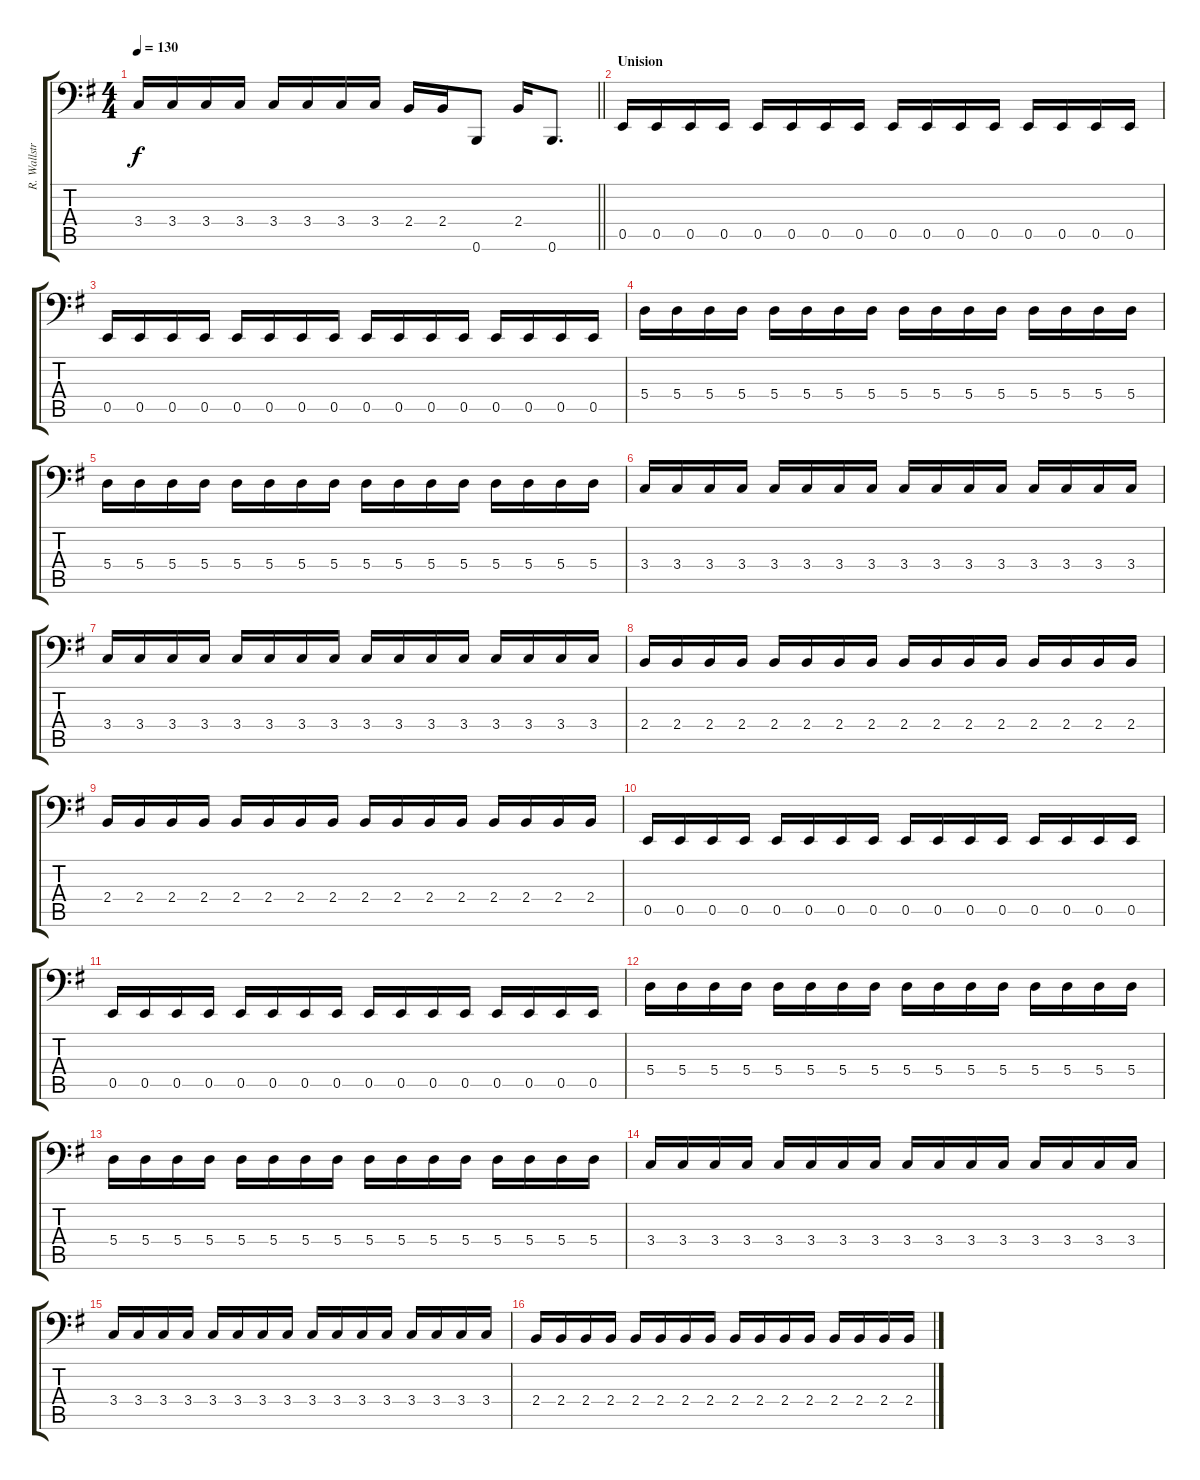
\track ("R. Wallström (Bass)" "R. Wallstr") {instrument electricbassfinger}
\staff {score tabs}
\tuning (C3 G2 D2 A1 E1 B0) {hide}
\ts (4 4)
\tempo 130
\clef f4
\barLineRight lightlight
\ks eminor
3.4.16{dy f} 3.4.16 3.4.16 3.4.16 3.4.16 3.4.16 3.4.16 3.4.16 2.4.16 2.4.16 0.6.8 2.4.16 0.6.8{d} |
\section ("" "Unision")
0.5.16 0.5.16 0.5.16 0.5.16 0.5.16 0.5.16 0.5.16 0.5.16 0.5.16 0.5.16 0.5.16 0.5.16 0.5.16 0.5.16 0.5.16 0.5.16 |
0.5.16 0.5.16 0.5.16 0.5.16 0.5.16 0.5.16 0.5.16 0.5.16 0.5.16 0.5.16 0.5.16 0.5.16 0.5.16 0.5.16 0.5.16 0.5.16 |
5.4.16 5.4.16 5.4.16 5.4.16 5.4.16 5.4.16 5.4.16 5.4.16 5.4.16 5.4.16 5.4.16 5.4.16 5.4.16 5.4.16 5.4.16 5.4.16 |
5.4.16 5.4.16 5.4.16 5.4.16 5.4.16 5.4.16 5.4.16 5.4.16 5.4.16 5.4.16 5.4.16 5.4.16 5.4.16 5.4.16 5.4.16 5.4.16 |
3.4.16 3.4.16 3.4.16 3.4.16 3.4.16 3.4.16 3.4.16 3.4.16 3.4.16 3.4.16 3.4.16 3.4.16 3.4.16 3.4.16 3.4.16 3.4.16 |
3.4.16 3.4.16 3.4.16 3.4.16 3.4.16 3.4.16 3.4.16 3.4.16 3.4.16 3.4.16 3.4.16 3.4.16 3.4.16 3.4.16 3.4.16 3.4.16 |
2.4.16 2.4.16 2.4.16 2.4.16 2.4.16 2.4.16 2.4.16 2.4.16 2.4.16 2.4.16 2.4.16 2.4.16 2.4.16 2.4.16 2.4.16 2.4.16 |
2.4.16 2.4.16 2.4.16 2.4.16 2.4.16 2.4.16 2.4.16 2.4.16 2.4.16 2.4.16 2.4.16 2.4.16 2.4.16 2.4.16 2.4.16 2.4.16 |
0.5.16 0.5.16 0.5.16 0.5.16 0.5.16 0.5.16 0.5.16 0.5.16 0.5.16 0.5.16 0.5.16 0.5.16 0.5.16 0.5.16 0.5.16 0.5.16 |
0.5.16 0.5.16 0.5.16 0.5.16 0.5.16 0.5.16 0.5.16 0.5.16 0.5.16 0.5.16 0.5.16 0.5.16 0.5.16 0.5.16 0.5.16 0.5.16 |
5.4.16 5.4.16 5.4.16 5.4.16 5.4.16 5.4.16 5.4.16 5.4.16 5.4.16 5.4.16 5.4.16 5.4.16 5.4.16 5.4.16 5.4.16 5.4.16 |
5.4.16 5.4.16 5.4.16 5.4.16 5.4.16 5.4.16 5.4.16 5.4.16 5.4.16 5.4.16 5.4.16 5.4.16 5.4.16 5.4.16 5.4.16 5.4.16 |
3.4.16 3.4.16 3.4.16 3.4.16 3.4.16 3.4.16 3.4.16 3.4.16 3.4.16 3.4.16 3.4.16 3.4.16 3.4.16 3.4.16 3.4.16 3.4.16 |
3.4.16 3.4.16 3.4.16 3.4.16 3.4.16 3.4.16 3.4.16 3.4.16 3.4.16 3.4.16 3.4.16 3.4.16 3.4.16 3.4.16 3.4.16 3.4.16 |
2.4.16 2.4.16 2.4.16 2.4.16 2.4.16 2.4.16 2.4.16 2.4.16 2.4.16 2.4.16 2.4.16 2.4.16 2.4.16 2.4.16 2.4.16 2.4.16
